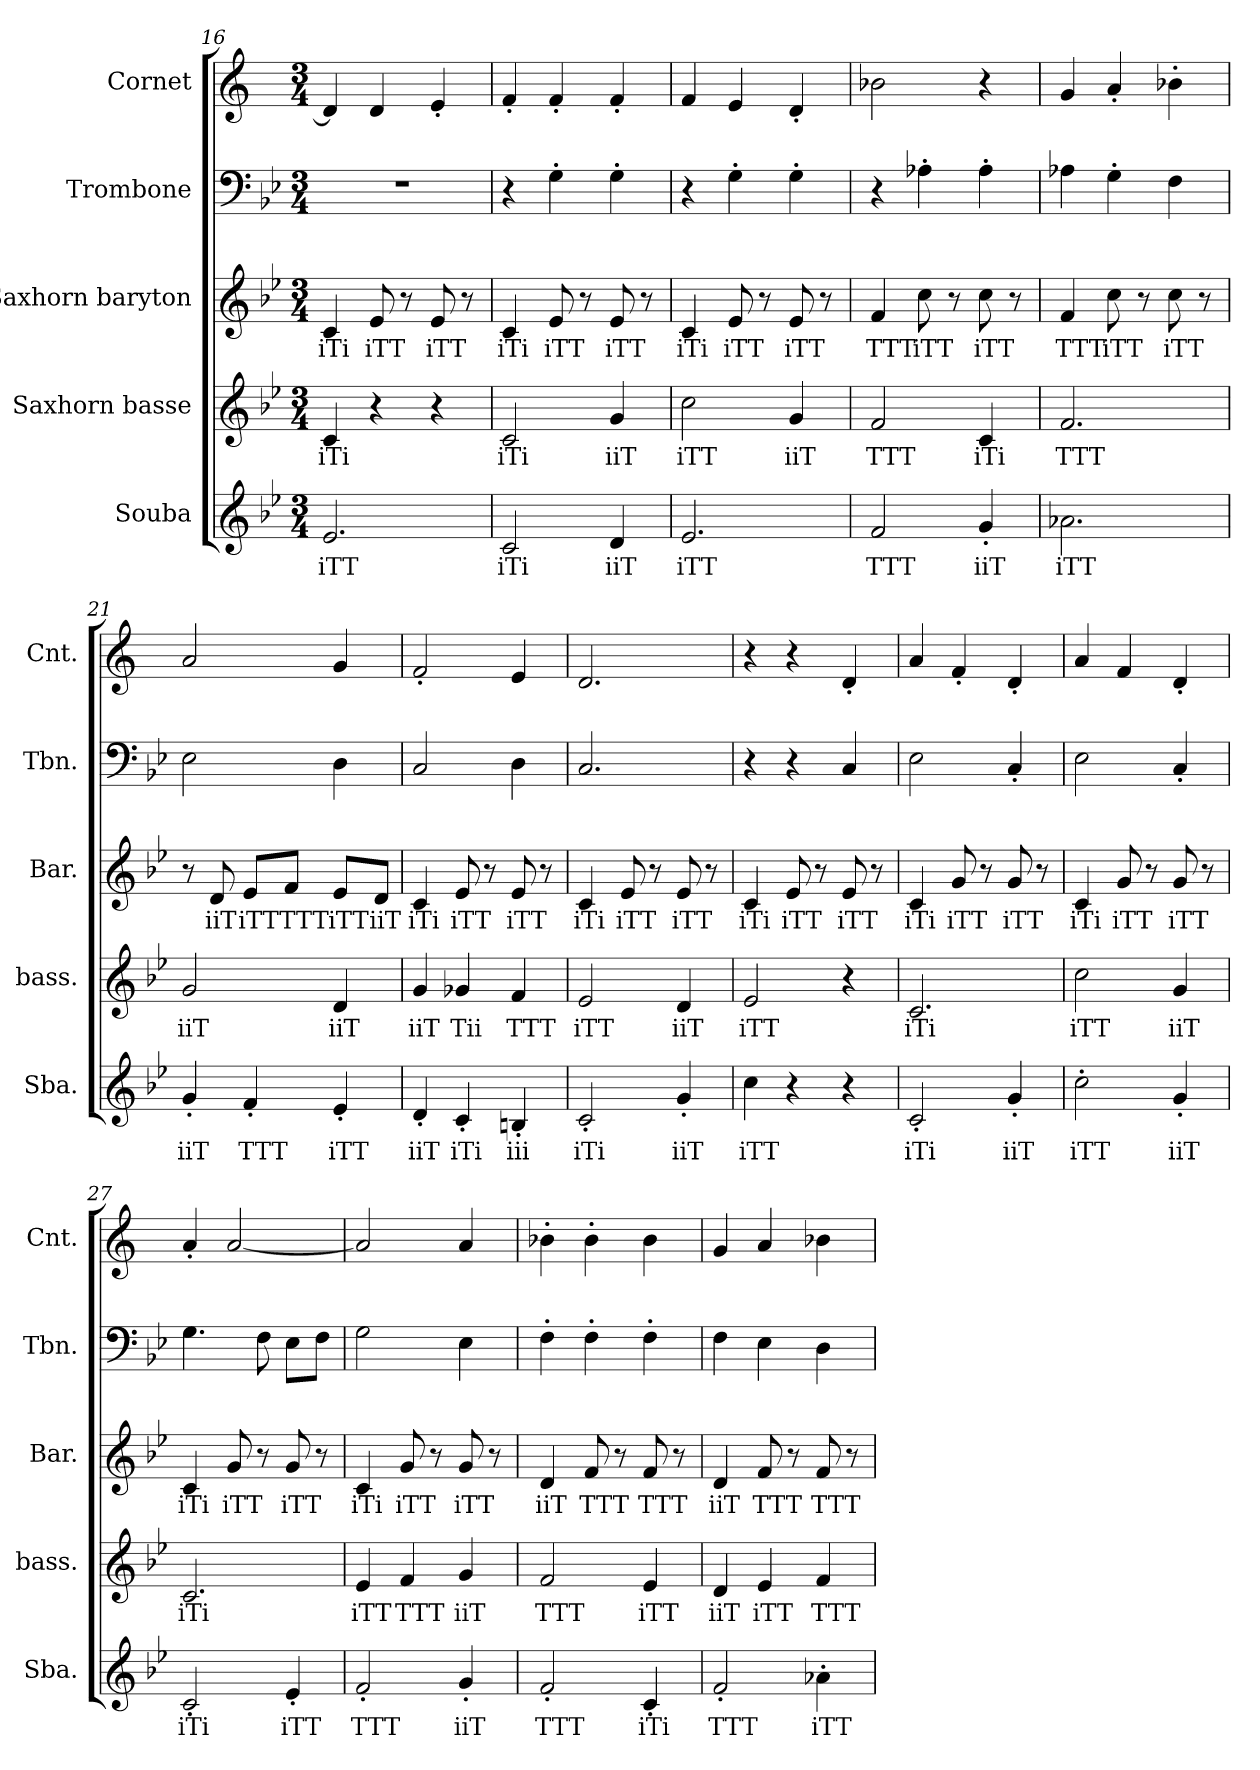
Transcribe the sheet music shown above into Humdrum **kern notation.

**kern	**text	**kern	**text	**kern	**text	**kern	**kern
*part5	*part5	*part4	*part4	*part3	*part3	*part2	*part1
*staff5	*staff5	*staff4	*staff4	*staff3	*staff3	*staff2	*staff1
*I"Souba	*	*I"Saxhorn basse	*	*I"Saxhorn baryton	*	*I"Trombone	*I"Cornet
*I'Sba.	*	*I'bass.	*	*I'Bar.	*	*I'Tbn.	*I'Cnt.
!!LO:LB:g=z
*clefG2	*	*clefG2	*	*clefG2	*	*clefF4	*clefG2
*ITrd15c26	*	*ITrd8c14	*	*ITrd8c14	*	*	*ITrd1c2
*k[b-e-]	*	*k[b-e-]	*	*k[b-e-]	*	*k[b-e-]	*k[b-e-]
*M3/4	*	*M3/4	*	*M3/4	*	*M3/4	*M3/4
=16	=16	=16	=16	=16	=16	=16	=16
!	!LO:LY:b	!	!LO:LY:b	!	!LO:LY:b	!	!
2.EE-/	iTT	4C/	iTi	4C/	iTi	2.r	4c/]
!	!	!	!	!	!LO:LY:b	!	!
.	.	4r	.	8E-/	iTT	.	4c/
.	.	.	.	8r	.	.	.
!	!	!	!	!	!LO:LY:b	!	!
.	.	4r	.	8E-/	iTT	.	4d'/
.	.	.	.	8r	.	.	.
=17	=17	=17	=17	=17	=17	=17	=17
!	!LO:LY:b	!	!LO:LY:b	!	!LO:LY:b	!	!
2CC/	iTi	2C/	iTi	4C/	iTi	4r	4e-'/
!	!	!	!	!	!LO:LY:b	!	!
.	.	.	.	8E-/	iTT	4G'\	4e-'/
.	.	.	.	8r	.	.	.
!	!LO:LY:b	!	!LO:LY:b	!	!LO:LY:b	!	!
4DD/	iiT	4G/	iiT	8E-/	iTT	4G'\	4e-'/
.	.	.	.	8r	.	.	.
=18	=18	=18	=18	=18	=18	=18	=18
!	!LO:LY:b	!	!LO:LY:b	!	!LO:LY:b	!	!
2.EE-/	iTT	2c\	iTT	4C/	iTi	4r	4e-/
!	!	!	!	!	!LO:LY:b	!	!
.	.	.	.	8E-/	iTT	4G'\	4d/
.	.	.	.	8r	.	.	.
!	!	!	!LO:LY:b	!	!LO:LY:b	!	!
.	.	4G/	iiT	8E-/	iTT	4G'\	4c'/
.	.	.	.	8r	.	.	.
=19	=19	=19	=19	=19	=19	=19	=19
!	!LO:LY:b	!	!LO:LY:b	!	!LO:LY:b	!	!
2FF/	TTT	2F/	TTT	4F/	TTT	4r	2a-X\
!	!	!	!	!	!LO:LY:b	!	!
.	.	.	.	8c\	iTT	4A-X'\	.
.	.	.	.	8r	.	.	.
!	!LO:LY:b	!	!LO:LY:b	!	!LO:LY:b	!	!
4GG'/	iiT	4C/	iTi	8c\	iTT	4A-'\	4r
.	.	.	.	8r	.	.	.
=20	=20	=20	=20	=20	=20	=20	=20
!	!LO:LY:b	!	!LO:LY:b	!	!LO:LY:b	!	!
2.AA-X\	iTT	2.F/	TTT	4F/	TTT	4A-X\	4f/
!	!	!	!	!	!LO:LY:b	!	!
.	.	.	.	8c\	iTT	4G'\	4g'/
.	.	.	.	8r	.	.	.
!	!	!	!	!	!LO:LY:b	!	!
.	.	.	.	8c\	iTT	4F\	4a-X'\
.	.	.	.	8r	.	.	.
!!LO:PB:g=z
=21	=21	=21	=21	=21	=21	=21	=21
!	!LO:LY:b	!	!LO:LY:b	!	!	!	!
4GG'/	iiT	2G/	iiT	8r	.	2E-\	2g/
!	!	!	!	!	!LO:LY:b	!	!
.	.	.	.	8D/	iiT	.	.
!	!LO:LY:b	!	!	!	!LO:LY:b	!	!
4FF'/	TTT	.	.	8E-/L	iTT	.	.
!	!	!	!	!	!LO:LY:b	!	!
.	.	.	.	8F/J	TTT	.	.
!	!LO:LY:b	!	!LO:LY:b	!	!LO:LY:b	!	!
4EE-'/	iTT	4D/	iiT	8E-/L	iTT	4D\	4f/
!	!	!	!	!	!LO:LY:b	!	!
.	.	.	.	8D/J	iiT	.	.
=22	=22	=22	=22	=22	=22	=22	=22
!	!LO:LY:b	!	!LO:LY:b	!	!LO:LY:b	!	!
4DD'/	iiT	4G/	iiT	4C/	iTi	2C/	2e-'/
!	!LO:LY:b	!	!LO:LY:b	!	!LO:LY:b	!	!
4CC'/	iTi	4G-X/	Tii	8E-/	iTT	.	.
.	.	.	.	8r	.	.	.
!	!LO:LY:b	!	!LO:LY:b	!	!LO:LY:b	!	!
4BBBn'/	iii	4F/	TTT	8E-/	iTT	4D\	4d/
.	.	.	.	8r	.	.	.
=23	=23	=23	=23	=23	=23	=23	=23
!	!LO:LY:b	!	!LO:LY:b	!	!LO:LY:b	!	!
2CC'/	iTi	2E-/	iTT	4C/	iTi	2.C/	2.c/
!	!	!	!	!	!LO:LY:b	!	!
.	.	.	.	8E-/	iTT	.	.
.	.	.	.	8r	.	.	.
!	!LO:LY:b	!	!LO:LY:b	!	!LO:LY:b	!	!
4GG'/	iiT	4D/	iiT	8E-/	iTT	.	.
.	.	.	.	8r	.	.	.
=24	=24	=24	=24	=24	=24	=24	=24
!	!LO:LY:b	!	!LO:LY:b	!	!LO:LY:b	!	!
4C\	iTT	2E-/	iTT	4C/	iTi	4r	4r
!	!	!	!	!	!LO:LY:b	!	!
4r	.	.	.	8E-/	iTT	4r	4r
.	.	.	.	8r	.	.	.
!	!	!	!	!	!LO:LY:b	!	!
4r	.	4r	.	8E-/	iTT	4C/	4c'/
.	.	.	.	8r	.	.	.
!!LO:LB:g=z
=25	=25	=25	=25	=25	=25	=25	=25
!	!LO:LY:b	!	!LO:LY:b	!	!LO:LY:b	!	!
2CC'/	iTi	2.C/	iTi	4C/	iTi	2E-\	4g/
!	!	!	!	!	!LO:LY:b	!	!
.	.	.	.	8G/	iTT	.	4e-'/
.	.	.	.	8r	.	.	.
!	!LO:LY:b	!	!	!	!LO:LY:b	!	!
4GG'/	iiT	.	.	8G/	iTT	4C'/	4c'/
.	.	.	.	8r	.	.	.
=26	=26	=26	=26	=26	=26	=26	=26
!	!LO:LY:b	!	!LO:LY:b	!	!LO:LY:b	!	!
2C'\	iTT	2c\	iTT	4C/	iTi	2E-\	4g/
!	!	!	!	!	!LO:LY:b	!	!
.	.	.	.	8G/	iTT	.	4e-/
.	.	.	.	8r	.	.	.
!	!LO:LY:b	!	!LO:LY:b	!	!LO:LY:b	!	!
4GG'/	iiT	4G/	iiT	8G/	iTT	4C'/	4c'/
.	.	.	.	8r	.	.	.
=27	=27	=27	=27	=27	=27	=27	=27
!	!LO:LY:b	!	!LO:LY:b	!	!LO:LY:b	!	!
2CC'/	iTi	2.C/	iTi	4C/	iTi	4.G\	4g'/
!	!	!	!	!	!LO:LY:b	!	!
.	.	.	.	8G/	iTT	.	[2g/
.	.	.	.	8r	.	8F\	.
!	!LO:LY:b	!	!	!	!LO:LY:b	!	!
4EE-'/	iTT	.	.	8G/	iTT	8E-\L	.
.	.	.	.	8r	.	8F\J	.
=28	=28	=28	=28	=28	=28	=28	=28
!	!LO:LY:b	!	!LO:LY:b	!	!LO:LY:b	!	!
2FF'/	TTT	4E-/	iTT	4C/	iTi	2G\	2g/]
!	!	!	!LO:LY:b	!	!LO:LY:b	!	!
.	.	4F/	TTT	8G/	iTT	.	.
.	.	.	.	8r	.	.	.
!	!LO:LY:b	!	!LO:LY:b	!	!LO:LY:b	!	!
4GG'/	iiT	4G/	iiT	8G/	iTT	4E-\	4g/
.	.	.	.	8r	.	.	.
=29	=29	=29	=29	=29	=29	=29	=29
!	!LO:LY:b	!	!LO:LY:b	!	!LO:LY:b	!	!
2FF'/	TTT	2F/	TTT	4D/	iiT	4F'\	4a-X'\
!	!	!	!	!	!LO:LY:b	!	!
.	.	.	.	8F/	TTT	4F'\	4a-'\
.	.	.	.	8r	.	.	.
!	!LO:LY:b	!	!LO:LY:b	!	!LO:LY:b	!	!
4CC'/	iTi	4E-/	iTT	8F/	TTT	4F'\	4a-\
.	.	.	.	8r	.	.	.
!!LO:PB:g=z
=30	=30	=30	=30	=30	=30	=30	=30
!	!LO:LY:b	!	!LO:LY:b	!	!LO:LY:b	!	!
2FF'/	TTT	4D/	iiT	4D/	iiT	4F\	4f/
!	!	!	!LO:LY:b	!	!LO:LY:b	!	!
.	.	4E-/	iTT	8F/	TTT	4E-\	4g/
.	.	.	.	8r	.	.	.
!	!LO:LY:b	!	!LO:LY:b	!	!LO:LY:b	!	!
4AA-X'\	iTT	4F/	TTT	8F/	TTT	4D\	4a-X\
.	.	.	.	8r	.	.	.
=	=	=	=	=	=	=	=
*-	*-	*-	*-	*-	*-	*-	*-
